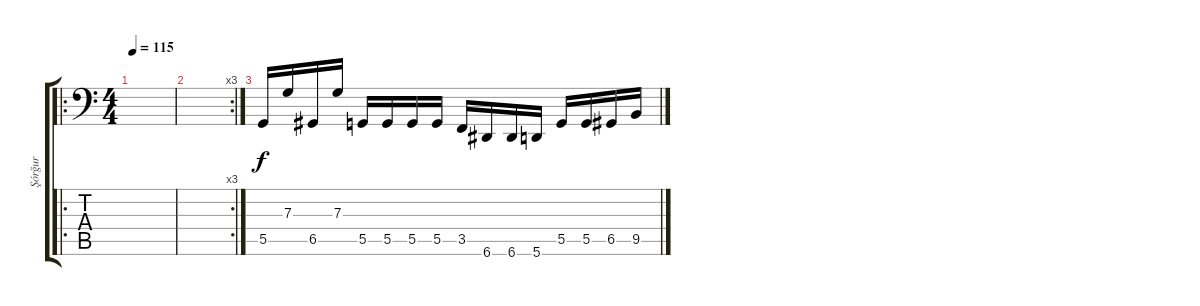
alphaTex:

\track ("Şórğur " "Şórğur ") {instrument distortionguitar}
\staff {score tabs}
\tuning (A2 F2 C2 G1 D1 A0) {hide}
\ro
\ts (4 4)
\tempo 115
\clef f4
\ks c
|
\rc 3
|
5.5.16 7.3.16 6.5.16 7.3.16 5.5.16 5.5.16 5.5.16 5.5.16 3.5.16 6.6.16 6.6.16 5.6.16 5.5.16 5.5.16 6.5.16 9.5.16
